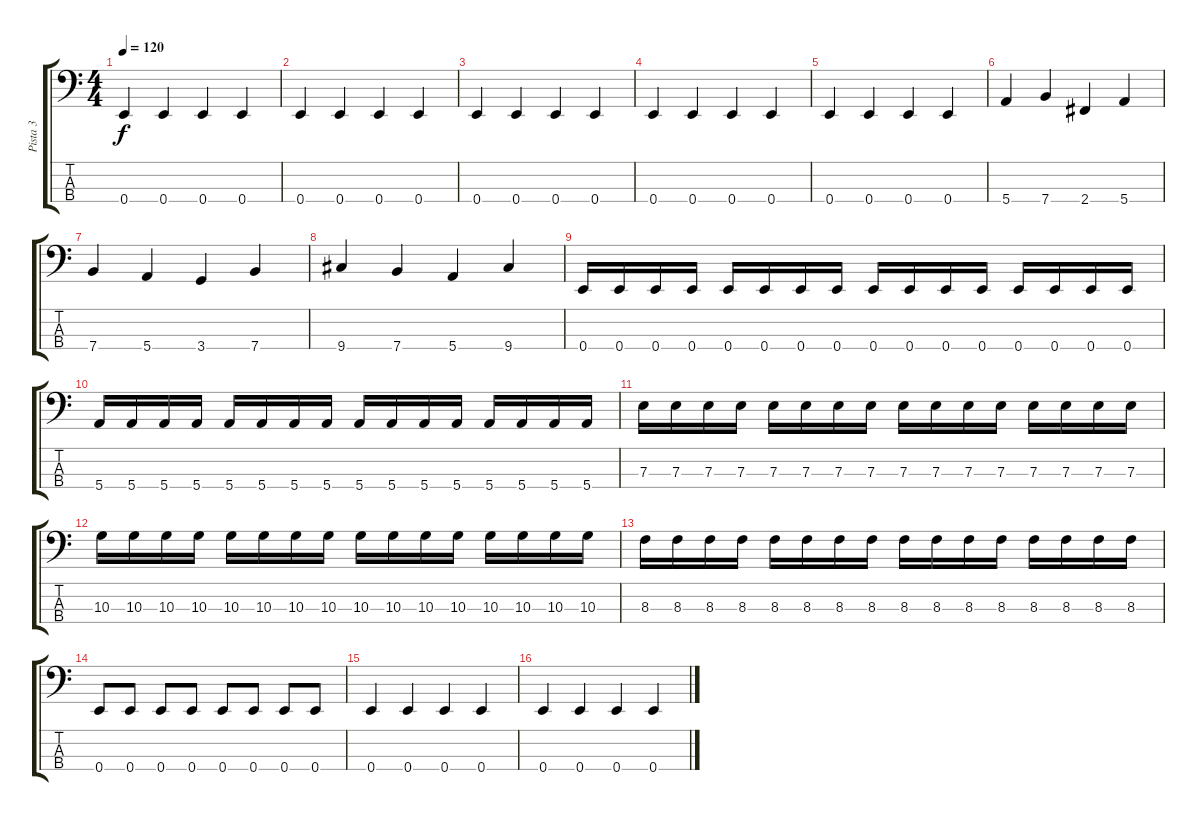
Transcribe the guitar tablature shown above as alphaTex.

\track ("Pista 3" "Pista 3") {instrument electricbassfinger}
\staff {score tabs}
\tuning (G2 D2 A1 E1) {hide}
\ts (4 4)
\tempo 120
\clef f4
\ks c
0.4.4{dy f} 0.4.4 0.4.4 0.4.4 |
0.4.4 0.4.4 0.4.4 0.4.4 |
0.4.4 0.4.4 0.4.4 0.4.4 |
0.4.4 0.4.4 0.4.4 0.4.4 |
0.4.4 0.4.4 0.4.4 0.4.4 |
5.4.4 7.4.4 2.4.4 5.4.4 |
7.4.4 5.4.4 3.4.4 7.4.4 |
9.4.4 7.4.4 5.4.4 9.4.4 |
0.4.16 0.4.16 0.4.16 0.4.16 0.4.16 0.4.16 0.4.16 0.4.16 0.4.16 0.4.16 0.4.16 0.4.16 0.4.16 0.4.16 0.4.16 0.4.16 |
5.4.16 5.4.16 5.4.16 5.4.16 5.4.16 5.4.16 5.4.16 5.4.16 5.4.16 5.4.16 5.4.16 5.4.16 5.4.16 5.4.16 5.4.16 5.4.16 |
7.3.16 7.3.16 7.3.16 7.3.16 7.3.16 7.3.16 7.3.16 7.3.16 7.3.16 7.3.16 7.3.16 7.3.16 7.3.16 7.3.16 7.3.16 7.3.16 |
10.3.16 10.3.16 10.3.16 10.3.16 10.3.16 10.3.16 10.3.16 10.3.16 10.3.16 10.3.16 10.3.16 10.3.16 10.3.16 10.3.16 10.3.16 10.3.16 |
8.3.16 8.3.16 8.3.16 8.3.16 8.3.16 8.3.16 8.3.16 8.3.16 8.3.16 8.3.16 8.3.16 8.3.16 8.3.16 8.3.16 8.3.16 8.3.16 |
0.4.8 0.4.8 0.4.8 0.4.8 0.4.8 0.4.8 0.4.8 0.4.8 |
0.4.4 0.4.4 0.4.4 0.4.4 |
0.4.4 0.4.4 0.4.4 0.4.4
